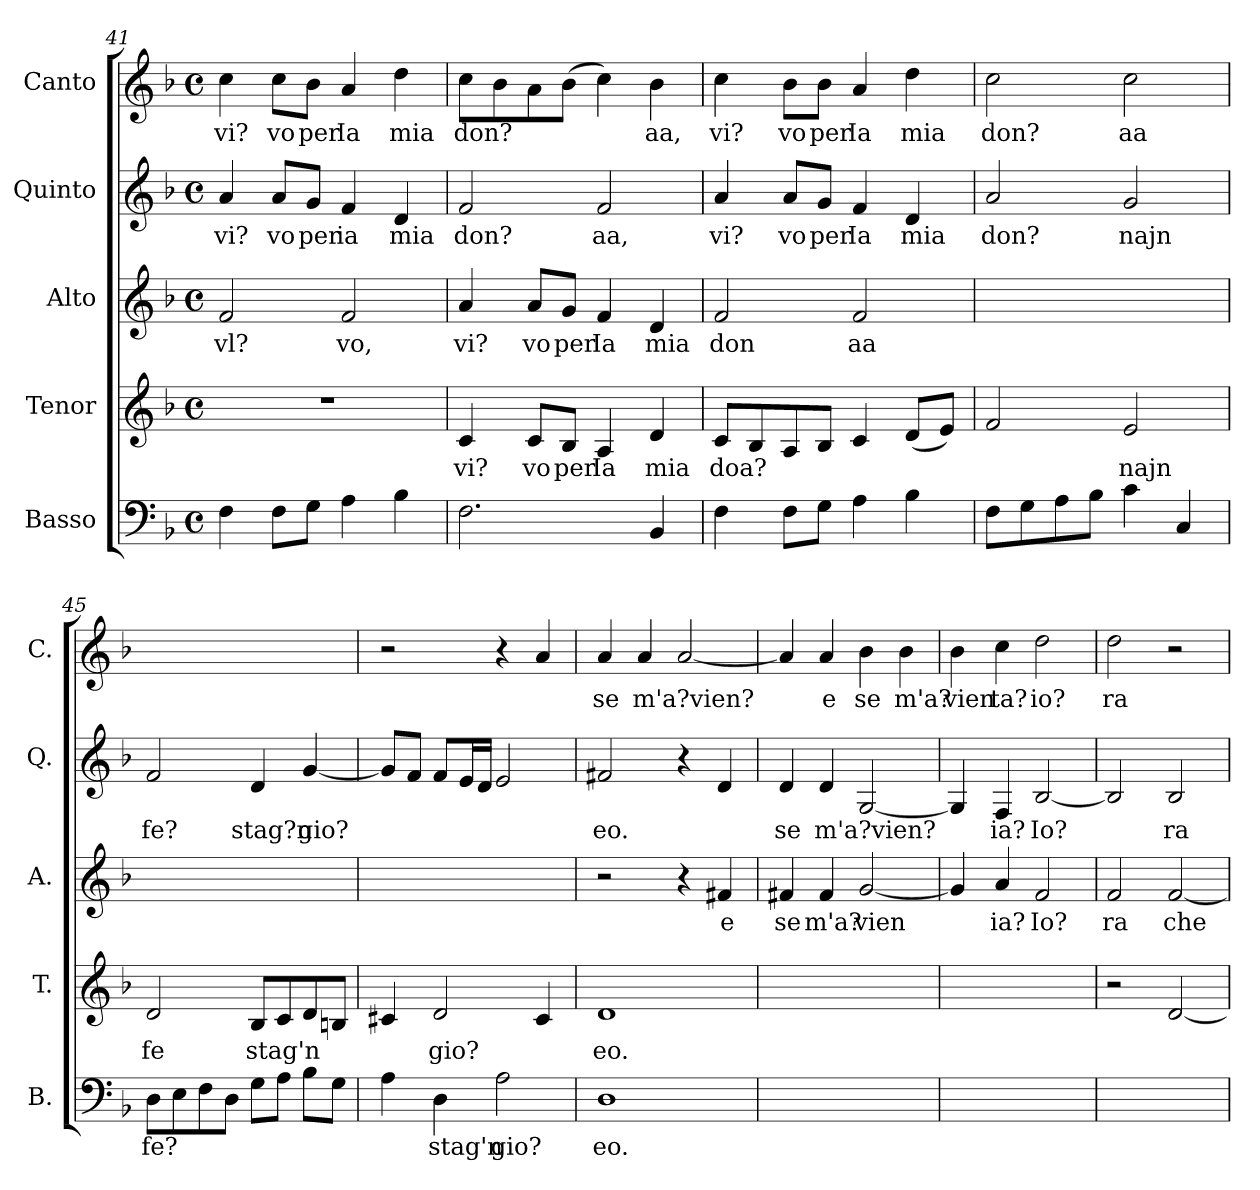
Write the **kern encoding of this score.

**kern	**text	**kern	**text	**kern	**text	**kern	**text	**kern	**text
*part5	*part5	*part4	*part4	*part3	*part3	*part2	*part2	*part1	*part1
*staff5	*staff5	*staff4	*staff4	*staff3	*staff3	*staff2	*staff2	*staff1	*staff1
*I"Basso	*	*I"Tenor	*	*I"Alto	*	*I"Quinto	*	*I"Canto	*
*I'B.	*	*I'T.	*	*I'A.	*	*I'Q.	*	*I'C.	*
!!LO:PB:g=z
*clefF4	*	*clefG2	*	*clefG2	*	*clefG2	*	*clefG2	*
*k[b-]	*	*k[b-]	*	*k[b-]	*	*k[b-]	*	*k[b-]	*
*F:	*	*F:	*	*F:	*	*F:	*	*F:	*
*M4/4	*	*M4/4	*	*M4/4	*	*M4/4	*	*M4/4	*
*met(c)	*	*met(c)	*	*met(c)	*	*met(c)	*	*met(c)	*
=41	=41	=41	=41	=41	=41	=41	=41	=41	=41
!	!	!	!	!	!LO:LY:b	!	!LO:LY:b	!	!LO:LY:b
4F\	.	1r	.	2f/	vl?	4a/	vi?	4cc\	vi?
!	!	!	!	!	!	!	!LO:LY:b	!	!LO:LY:b
8F\L	.	.	.	.	.	8a/L	vo	8cc\L	vo
!	!	!	!	!	!	!	!LO:LY:b	!	!LO:LY:b
8G\J	.	.	.	.	.	8g/J	per	8b-\J	per
!	!	!	!	!	!LO:LY:b	!	!LO:LY:b	!	!LO:LY:b
4A\	.	.	.	2f/	vo,	4f/	ia	4a/	Ia
!	!	!	!	!	!	!	!LO:LY:b	!	!LO:LY:b
4B-\	.	.	.	.	.	4d/	mia	4dd\	mia
=42	=42	=42	=42	=42	=42	=42	=42	=42	=42
!	!	!	!LO:LY:b	!	!LO:LY:b	!	!LO:LY:b	!	!LO:LY:b
2.F\	.	4c/	vi?	4a/	vi?	2f/	don?	8cc\L	don?
.	.	.	.	.	.	.	.	8b-\	.
!	!	!	!LO:LY:b	!	!LO:LY:b	!	!	!	!
.	.	8c/L	vo	8a/L	vo	.	.	8a\	.
!	!	!	!LO:LY:b	!	!LO:LY:b	!	!	!	!
.	.	8B-/J	per	8g/J	per	.	.	(>8b-\J	.
!	!	!	!LO:LY:b	!	!LO:LY:b	!	!LO:LY:b	!	!
.	.	4A/	Ia	4f/	Ia	2f/	aa,	4cc\)	.
!	!	!	!LO:LY:b	!	!LO:LY:b	!	!	!	!LO:LY:b
4BB-/	.	4d/	mia	4d/	mia	.	.	4b-\	aa,
=43	=43	=43	=43	=43	=43	=43	=43	=43	=43
!	!	!	!LO:LY:b	!	!LO:LY:b	!	!LO:LY:b	!	!LO:LY:b
4F\	.	8c/L	doa?	2f/	don	4a/	vi?	4cc\	vi?
.	.	8B-/	.	.	.	.	.	.	.
!	!	!	!	!	!	!	!LO:LY:b	!	!LO:LY:b
8F\L	.	8A/	.	.	.	8a/L	vo	8b-\L	vo
!	!	!	!	!	!	!	!LO:LY:b	!	!LO:LY:b
8G\J	.	8B-/J	.	.	.	8g/J	per	8b-\J	per
!	!	!	!	!	!LO:LY:b	!	!LO:LY:b	!	!LO:LY:b
4A\	.	4c/	.	2f/	aa	4f/	Ia	4a/	Ia
!	!	!	!	!	!	!	!LO:LY:b	!	!LO:LY:b
4B-\	.	(<8d/L	.	.	.	4d/	mia	4dd\	mia
.	.	8e/J)	.	.	.	.	.	.	.
=44	=44	=44	=44	=44	=44	=44	=44	=44	=44
!	!	!	!	!	!	!	!LO:LY:b	!	!LO:LY:b
8F\L	.	2f/	.	1ryy	.	2a/	don?	2cc\	don?
8G\	.	.	.	.	.	.	.	.	.
8A\	.	.	.	.	.	.	.	.	.
8B-\J	.	.	.	.	.	.	.	.	.
!	!	!	!LO:LY:b	!	!	!	!LO:LY:b	!	!LO:LY:b
4c\	.	2e/	najn	.	.	2g/	najn	2cc\	aa
4C/	.	.	.	.	.	.	.	.	.
!!LO:LB:g=z
=45	=45	=45	=45	=45	=45	=45	=45	=45	=45
!	!LO:LY:b	!	!LO:LY:b	!	!	!	!LO:LY:b	!	!
8D\L	fe?	2d/	fe	1ryy	.	2f/	fe?	1ryy	.
8E\	.	.	.	.	.	.	.	.	.
8F\	.	.	.	.	.	.	.	.	.
8D\J	.	.	.	.	.	.	.	.	.
!	!	!	!LO:LY:b	!	!	!	!LO:LY:b	!	!
8G\L	.	8B-/L	stag'n	.	.	4d/	stag?n	.	.
8A\J	.	8c/	.	.	.	.	.	.	.
!	!	!	!	!	!	!	!LO:LY:b	!	!
8B-\L	.	8d/	.	.	.	[4g/	gio?	.	.
8G\J	.	8Bn/J	.	.	.	.	.	.	.
=46	=46	=46	=46	=46	=46	=46	=46	=46	=46
4A\	.	4c#X/	.	1ryy	.	8g/L]	.	2r	.
.	.	.	.	.	.	8f/J	.	.	.
!	!LO:LY:b	!	!LO:LY:b	!	!	!	!	!	!
4D\	stag'n	2d/	gio?	.	.	8f/L	.	.	.
.	.	.	.	.	.	16e/L	.	.	.
.	.	.	.	.	.	16d/JJ	.	.	.
!	!LO:LY:b	!	!	!	!	!	!	!	!
2A\	gio?	.	.	.	.	2e/	.	4r	.
.	.	4c#/	.	.	.	.	.	4a/	.
=47	=47	=47	=47	=47	=47	=47	=47	=47	=47
!	!LO:LY:b	!	!LO:LY:b	!	!	!	!LO:LY:b	!	!LO:LY:b
1D	eo.	1d	eo.	2r	.	2f#X/	eo.	4a/	se
!	!	!	!	!	!	!	!	!	!LO:LY:b
.	.	.	.	.	.	.	.	4a/	m'a?vien?
.	.	.	.	4r	.	4r	.	[2a/	.
!	!	!	!	!	!LO:LY:b	!	!	!	!
.	.	.	.	4f#X/	e	4d/	.	.	.
=48	=48	=48	=48	=48	=48	=48	=48	=48	=48
!	!	!	!	!	!LO:LY:b	!	!LO:LY:b	!	!
1ryy	.	1ryy	.	4f#X/	se	4d/	se	4a/]	.
!	!	!	!	!	!LO:LY:b	!	!LO:LY:b	!	!LO:LY:b
.	.	.	.	4f#/	m'a?	4d/	m'a?vien?	4a/	e
!	!	!	!	!	!LO:LY:b	!	!	!	!LO:LY:b
.	.	.	.	[2g/	vien	[2G/	.	4b-\	se
!	!	!	!	!	!	!	!	!	!LO:LY:b
.	.	.	.	.	.	.	.	4b-\	m'a?
=49	=49	=49	=49	=49	=49	=49	=49	=49	=49
!	!	!	!	!	!	!	!	!	!LO:LY:b
1ryy	.	1ryy	.	4g/]	.	4G/]	.	4b-\	vien
!	!	!	!	!	!LO:LY:b	!	!LO:LY:b	!	!LO:LY:b
.	.	.	.	4a/	ia?	4F/	ia?	4cc\	ta?
!	!	!	!	!	!LO:LY:b	!	!LO:LY:b	!	!LO:LY:b
.	.	.	.	2f/	Io?	[2B-/	Io?	2dd\	io?
!!LO:PB:g=z
=50	=50	=50	=50	=50	=50	=50	=50	=50	=50
!	!	!	!	!	!LO:LY:b	!	!	!	!LO:LY:b
1ryy	.	2r	.	2f/	ra	2B-/]	.	2dd\	ra
!	!	!	!	!	!LO:LY:b	!	!LO:LY:b	!	!
.	.	[2d/	.	[2f/	che	2B-/	ra	2r	.
=	=	=	=	=	=	=	=	=	=
*-	*-	*-	*-	*-	*-	*-	*-	*-	*-
